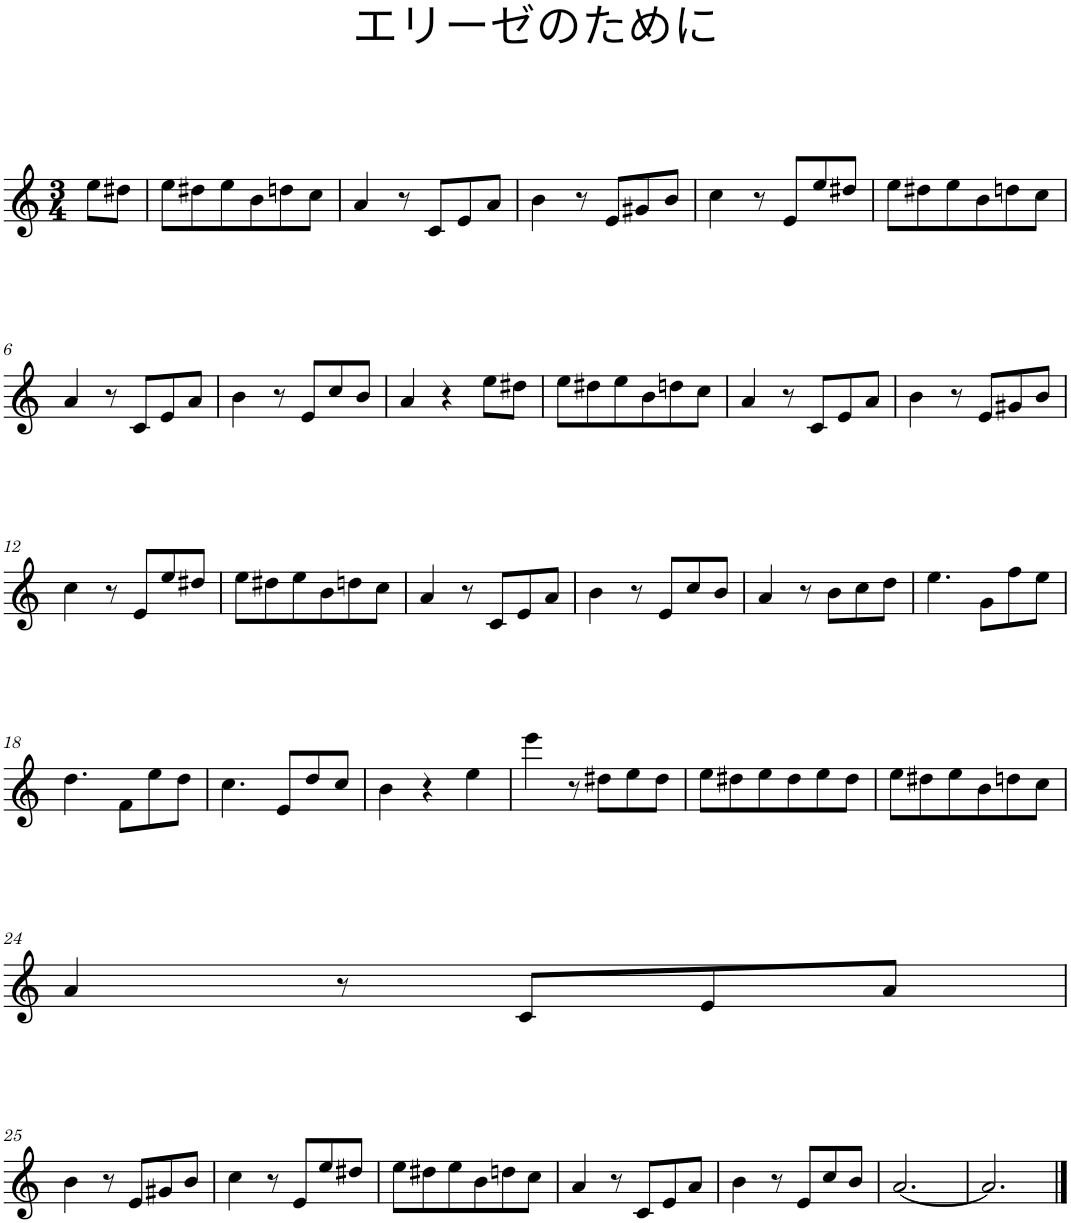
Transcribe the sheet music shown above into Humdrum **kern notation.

**kern
*part1
*staff1
*I"Piano
*I'Pno.
*clefG2
*k[]
*M3/4
=
8ee\L
8dd#X\J
=1
8ee\L
8dd#X\
8ee\
8b\
8ddn\
8cc\J
=2
4a/
8r
8c/L
8e/
8a/J
=3
4b\
8r
8e/L
8g#X/
8b/J
=4
4cc\
8r
8e/L
8ee/
8dd#X/J
=5
8ee\L
8dd#X\
8ee\
8b\
8ddn\
8cc\J
!!LO:LB:g=z
=6
4a/
8r
8c/L
8e/
8a/J
=7
4b\
8r
8e/L
8cc/
8b/J
=8
4a/
4r
8ee\L
8dd#X\J
=9
8ee\L
8dd#X\
8ee\
8b\
8ddn\
8cc\J
=10
4a/
8r
8c/L
8e/
8a/J
=11
4b\
8r
8e/L
8g#X/
8b/J
!!LO:LB:g=z
=12
4cc\
8r
8e/L
8ee/
8dd#X/J
=13
8ee\L
8dd#X\
8ee\
8b\
8ddn\
8cc\J
=14
4a/
8r
8c/L
8e/
8a/J
=15
4b\
8r
8e/L
8cc/
8b/J
=16
4a/
8r
8b\L
8cc\
8dd\J
=17
4.ee\
8g\L
8ff\
8ee\J
!!LO:LB:g=z
=18
4.dd\
8f\L
8ee\
8dd\J
=19
4.cc\
8e/L
8dd/
8cc/J
=20
4b\
4r
4ee\
=21
4eee\
8r
8dd#X\L
8ee\
8dd#\J
=22
8ee\L
8dd#X\
8ee\
8dd#\
8ee\
8dd#\J
=23
8ee\L
8dd#X\
8ee\
8b\
8ddn\
8cc\J
!!LO:LB:g=z
=24
4a/
8r
8c/L
8e/
8a/J
!!LO:LB:g=z
=25
4b\
8r
8e/L
8g#X/
8b/J
=26
4cc\
8r
8e/L
8ee/
8dd#X/J
=27
8ee\L
8dd#X\
8ee\
8b\
8ddn\
8cc\J
=28
4a/
8r
8c/L
8e/
8a/J
=29
4b\
8r
8e/L
8cc/
8b/J
=30
[<2.a/
=31
2.a/]
==
*-
